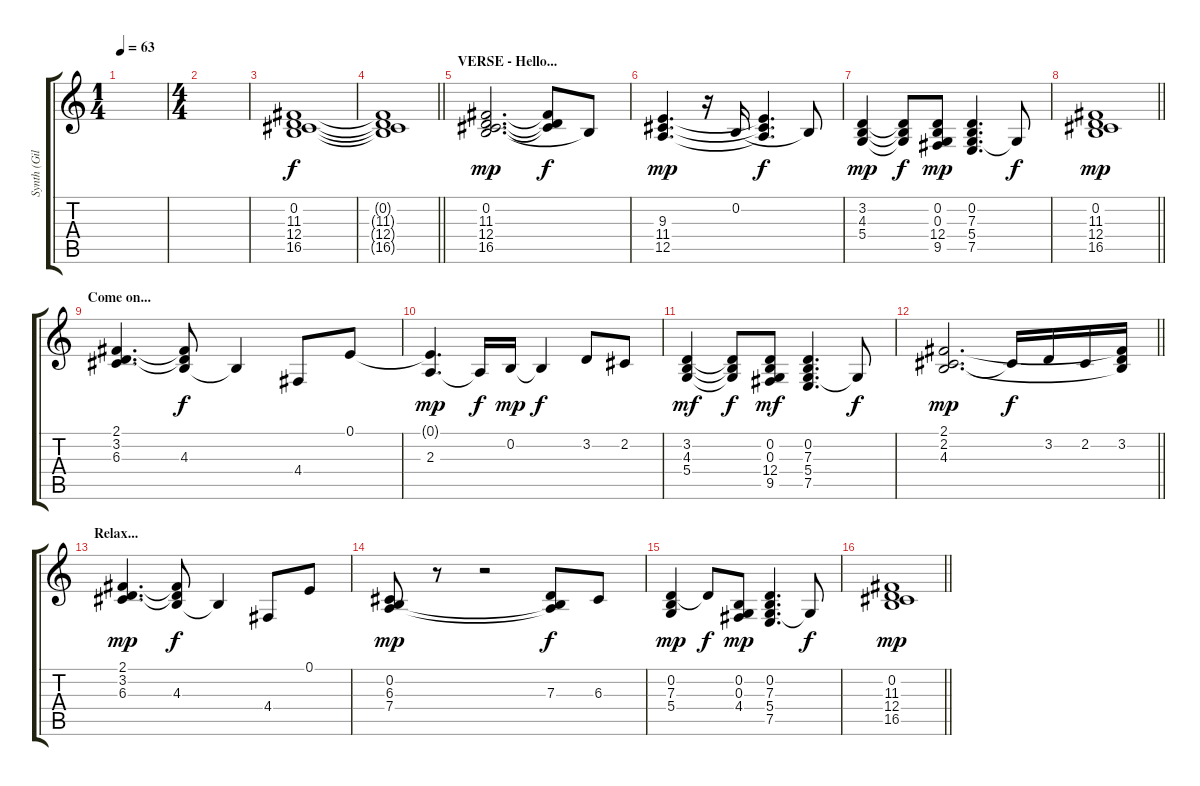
\track ("Synth (Gilmour)" "Synth (Gil") {instrument frenchhorn}
\staff {score tabs}
\tuning (E4 B3 G3 D3 A2 E2) {hide}
\ts (1 4)
\tempo 63
\clef g2
\ks c
|
\ts (4 4)
|
(0.2 11.3 12.4 16.5).1 |
\barLineRight lightlight
(0.2{t} 11.3{t} 12.4{t} 16.5{t}).1{dy f} |
\section ("" "VERSE - Hello...")
(0.2 11.3 12.4 16.5).2{d dy mp} (11.3{t} 12.4{t} 16.5{t}).8{dy f} 0.2{t}.8 |
(9.3 11.4 12.5).4{d dy mp} r.16 0.2.16 (9.3{t} 11.4{t} 12.5{t}).4{d dy f} 0.2{t}.8 |
(3.2 4.3 5.4).4{dy mp} (3.2{t} 4.3{t} 5.4{t}).8{dy f} (0.2 0.3 12.4 9.5).8{dy mp} (0.2 7.3 5.4 7.5).4{d} 5.4{t}.8{dy f} |
\barLineRight lightlight
(0.2 11.3 12.4 16.5).1{dy mp} |
\section ("" "Come on...")
(2.1 3.2 6.3).4{d} (2.1{t} 3.2{t} 4.3).8{dy f} 4.3{t}.4 4.4.8 0.1.8 |
(0.1{t} 2.3).4{d dy mp} 2.3{t}.16{dy f} 0.2.16{dy mp} 0.2{t}.4{dy f} 3.2.8 2.2.8 |
(3.2 4.3 5.4).4{dy mf} (3.2{t} 4.3{t} 5.4{t}).8{dy f} (0.2 0.3 12.4 9.5).8{dy mf} (0.2 7.3 5.4 7.5).4{d} 5.4{t}.8{dy f} |
\barLineRight lightlight
(2.1 2.2 4.3).2{d dy mp} 2.2{t}.16{dy f} 3.2.16 2.2.16 (2.1{t} 3.2 4.3{t}).16 |
\section ("" "Relax...")
(2.1 3.2 6.3).4{d dy mp} (2.1{t} 3.2{t} 4.3).8{dy f} 4.3{t}.4 4.4.8 0.1.8 |
(0.2 6.3 7.4).8{dy mp} r.8 r.2 (0.2{t} 7.3 7.4{t}).8{dy f} 6.3.8 |
(0.2 7.3 5.4).4{dy mp} 7.3{t}.8{dy f} (0.2 0.3 4.4).8{dy mp} (0.2 7.3 5.4 7.5).4{d} 5.4{t}.8{dy f} |
\barLineRight lightlight
(0.2 11.3 12.4 16.5).1{dy mp}
